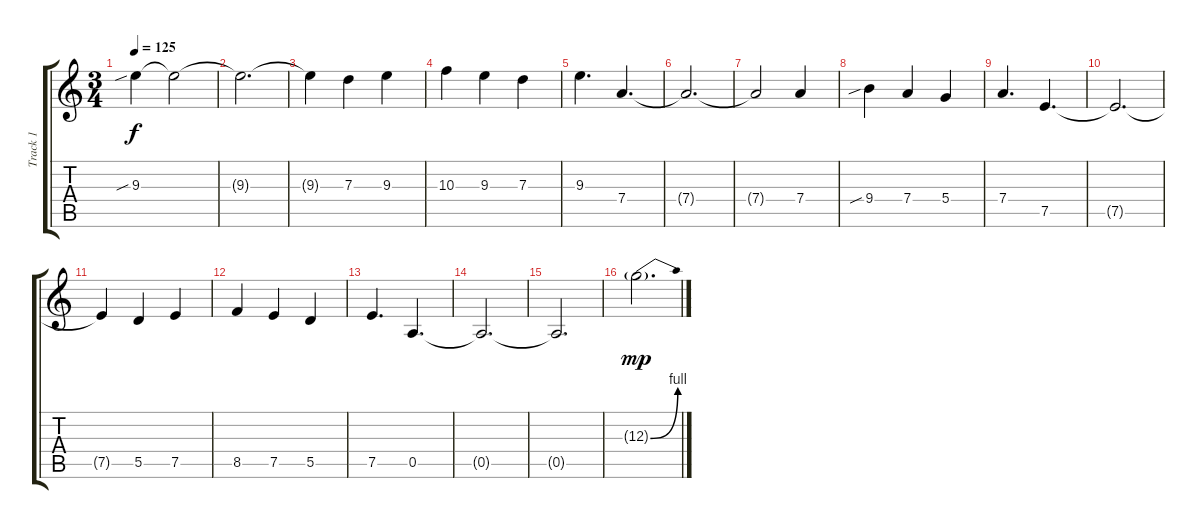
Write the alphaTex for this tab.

\track ("Track 1" "Track 1") {instrument overdrivenguitar}
\staff {score tabs}
\tuning (E4 B3 G3 D3 A2 E2) {hide}
\ts (3 4)
\tempo 125
\clef g2
\ks c
9.3{sib}.4{dy f} 9.3{t}.2 |
9.3{t}.2{d} |
9.3{t}.4 7.3.4 9.3.4 |
10.3.4 9.3.4 7.3.4 |
9.3.4{d} 7.4.4{d} |
7.4{t}.2{d} |
7.4{t}.2 7.4.4 |
9.4{sib}.4 7.4.4 5.4.4 |
7.4.4{d} 7.5.4{d} |
7.5{t}.2{d} |
7.5{t}.4 5.5.4 7.5.4 |
8.5.4 7.5.4 5.5.4 |
7.5.4{d} 0.5.4{d} |
0.5{t}.2{d} |
0.5{t}.2{d} |
12.3{be (bend 0 0 60 4) g}.2{d dy mp}
